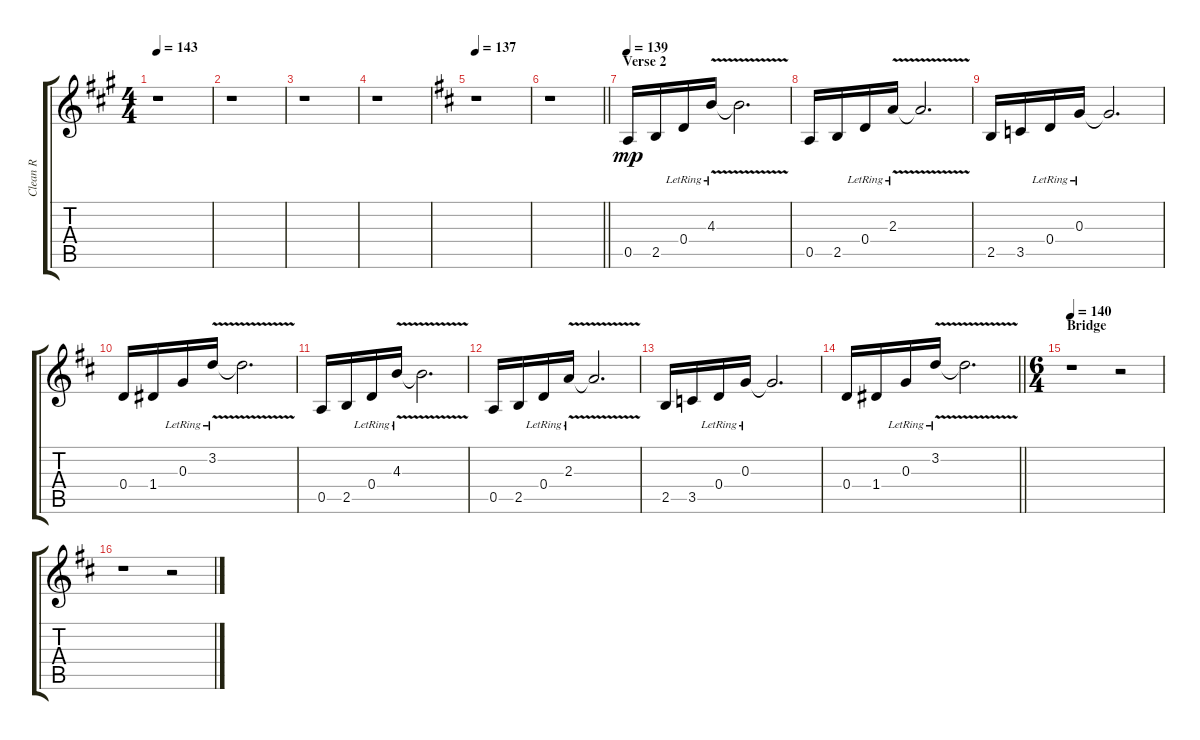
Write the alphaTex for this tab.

\track ("Clean R" "Clean R") {instrument acousticguitarnylon}
\staff {score tabs}
\tuning (E4 B3 G3 D3 A2 E2) {hide}
\ts (4 4)
\tempo 143
\clef g2
\ks a
r.1{dy f} |
r.1 |
r.1 |
r.1 |
\tempo 137
\ks d
r.1 |
\barLineRight lightlight
r.1 |
\section ("" "Verse 2")
\tempo 139
0.5.16{dy mp} 2.5.16 0.4{lr}.16 4.3{v lr}.16 4.3{v t}.2{d} |
0.5.16 2.5.16 0.4{lr}.16 2.3{v lr}.16 2.3{v t}.2{d} |
2.5.16 3.5.16 0.4{lr}.16 0.3{lr}.16 0.3{t}.2{d} |
0.4.16 1.4.16 0.3{lr}.16 3.2{v lr}.16 3.2{v t}.2{d} |
0.5.16 2.5.16 0.4{lr}.16 4.3{v lr}.16 4.3{v t}.2{d} |
0.5.16 2.5.16 0.4{lr}.16 2.3{v lr}.16 2.3{v t}.2{d} |
2.5.16 3.5.16 0.4{lr}.16 0.3{lr}.16 0.3{t}.2{d} |
\barLineRight lightlight
0.4.16 1.4.16 0.3{lr}.16 3.2{v lr}.16 3.2{v t}.2{d} |
\ts (6 4)
\section ("" "Bridge")
\tempo 140
r.1 r.2 |
r.1 r.2
